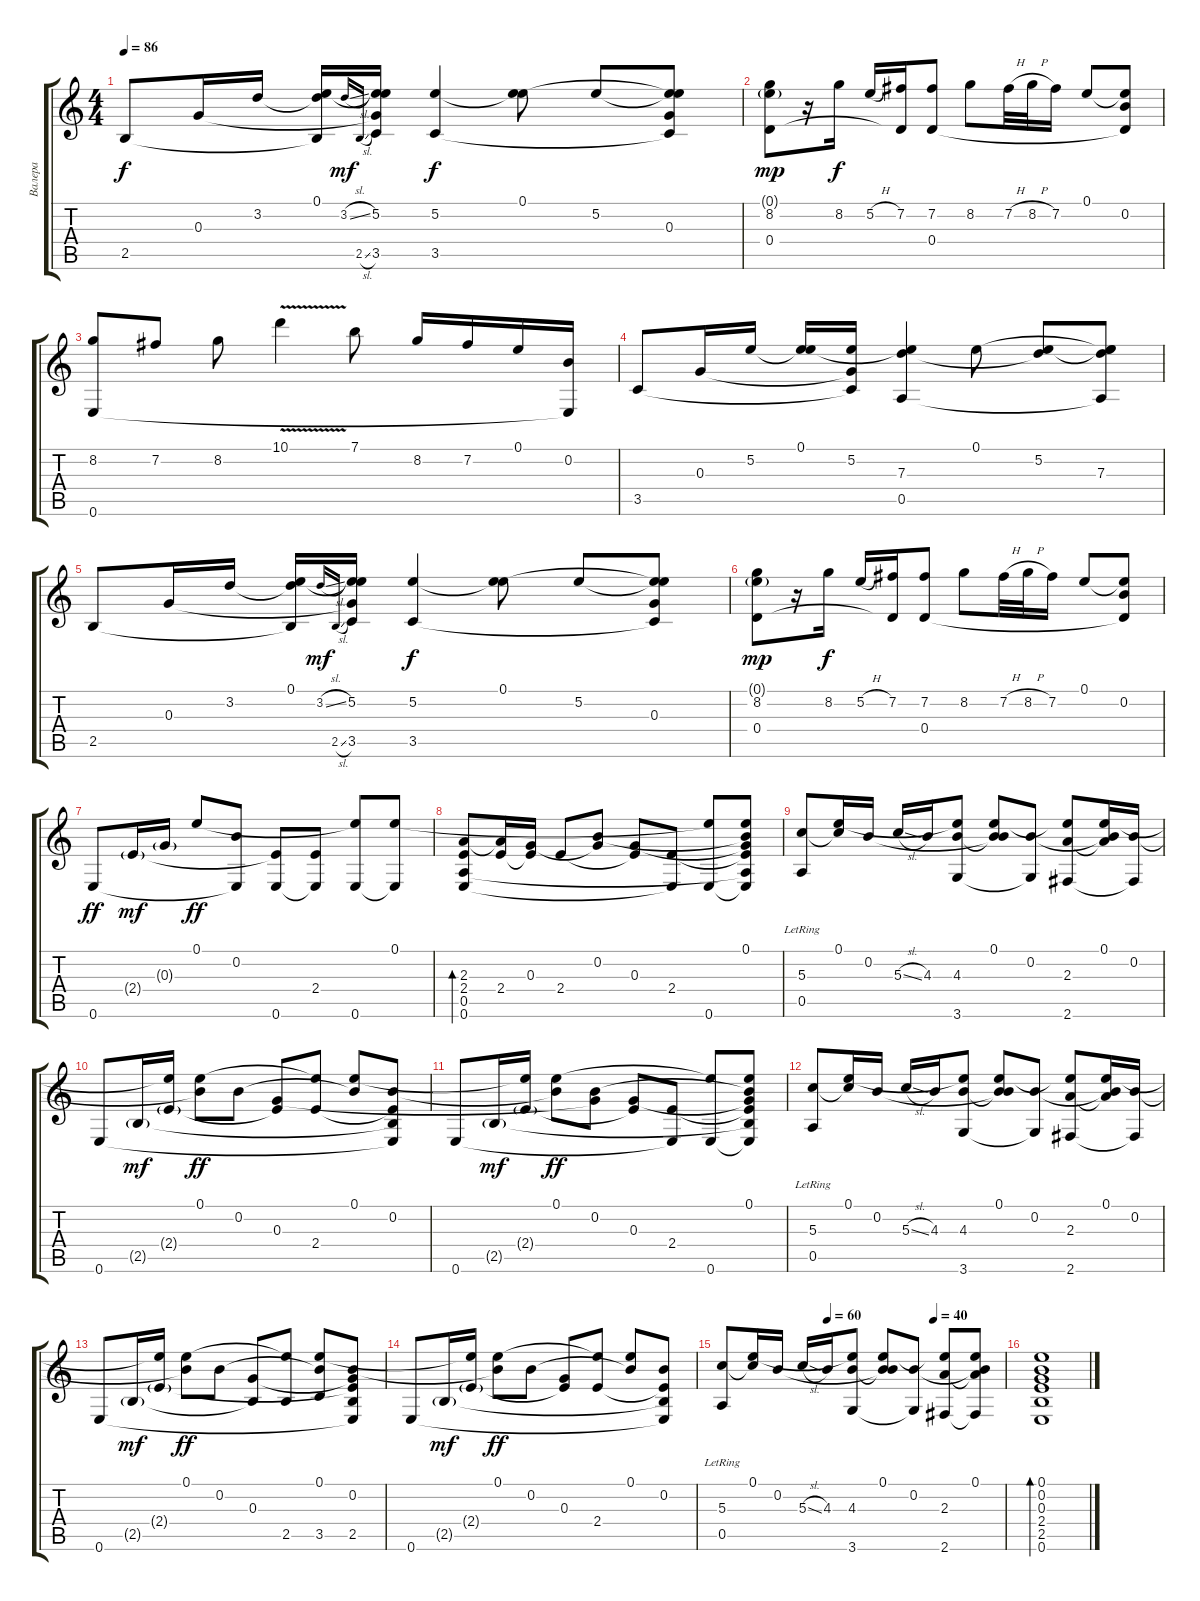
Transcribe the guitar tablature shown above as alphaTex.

\track ("Валера" "Валера") {instrument acousticguitarnylon}
\staff {score tabs}
\tuning (E4 B3 G3 D3 A2 E2) {hide}
\ts (4 4)
\tempo 86
\clef g2
\ks c
2.5.8{dy f} 0.3.16 3.2.16 (0.1 3.2{t} 2.5{t}).16 3.2{sl}.16{gr onbeat dy mf} 2.5{sl}.16{gr onbeat} (0.1{t} 5.2 0.3{t} 3.5).16 (5.2 3.5).4{dy f} (0.1 5.2{t}).8 5.2.8 (0.1{t} 5.2{t} 0.3 3.5{t}).8 |
(0.1{g} 8.2 0.4).8{dy mp} r.16 8.2.16{dy f} 5.2{h}.16 (7.2 0.4{t}).16 (7.2 0.4).8 8.2.8 7.2{h}.32 8.2{h}.32 7.2.16 0.1.8 (0.1{t} 0.2 0.4{t}).8 |
(8.2 0.6).8 7.2.8 8.2.8 10.1{v}.4 7.1.8 8.2.16 7.2.16 0.1.16 (0.2 0.6{t}).16 |
3.5.8 0.3.16 5.2.16 (0.1 5.2{t}).16 (5.2 0.3{t} 3.5{t}).16 (0.1{t} 7.3 0.5).4 0.1.8 (5.2 7.3{t}).8 (0.1{t} 5.2{t} 7.3 0.5{t}).8 |
2.5.8 0.3.16 3.2.16 (0.1 3.2{t} 2.5{t}).16 3.2{sl}.16{gr onbeat dy mf} 2.5{sl}.16{gr onbeat} (0.1{t} 5.2 0.3{t} 3.5).16 (5.2 3.5).4{dy f} (0.1 5.2{t}).8 5.2.8 (0.1{t} 5.2{t} 0.3 3.5{t}).8 |
(0.1{g} 8.2 0.4).8{dy mp} r.16 8.2.16{dy f} 5.2{h}.16 (7.2 0.4{t}).16 (7.2 0.4).8 8.2.8 7.2{h}.32 8.2{h}.32 7.2.16 0.1.8 (0.1{t} 0.2 0.4{t}).8 |
0.6.8{dy ff} 2.4{g}.16{dy mf} 0.3{g}.16 0.1.8{dy ff} (0.2 0.6{t}).8 (2.4{t} 0.6).8 (2.4 0.6{t}).8 (0.1{t} 0.6).8 (0.1 0.6{t}).8 |
(2.3 2.4 0.5 0.6).8{bd 60} (2.3{t} 2.4).16 (0.3 2.4{t}).16 2.4.8 (0.2 0.3{t}).8 (0.3 2.4{t}).8 (2.4 0.6{t}).8 (0.1{t} 0.6).8 (0.1 0.2{t} 0.3{t} 2.4{t} 0.5{t} 0.6{t}).8 |
(5.3 0.5{lr}).8 (0.1 5.3{t}).16 0.2.16 5.3{sl}.16 4.3.16 (0.1{t} 4.3 3.6).8 (0.1 0.2{t} 4.3{t}).8 (0.2 3.6{t}).8 (0.1{t} 2.3 2.6).8 (0.1 0.2{t} 2.3{t}).16 (0.2 2.6{t}).16 |
0.6.8 2.5{g}.16{dy mf} (0.1{t} 2.4{g}).16 (0.1 0.2{t}).8{dy ff} 0.2.8 (0.3 2.4{t}).8 (0.1{t} 2.4).8 (0.1 0.2{t}).8 (0.2 2.4{t} 2.5{t} 0.6{t}).8 |
0.6.8 2.5{g}.16{dy mf} (0.1{t} 2.4{g}).16 (0.1 0.2{t}).8{dy ff} (0.2 0.3{t}).8 (0.3 2.4{t}).8 (2.4 0.6{t}).8 (0.1{t} 0.6).8 (0.1 0.2{t} 0.3{t} 2.4{t} 2.5{t} 0.6{t}).8 |
(5.3 0.5{lr}).8 (0.1 5.3{t}).16 0.2.16 5.3{sl}.16 4.3.16 (0.1{t} 4.3 3.6).8 (0.1 0.2{t} 4.3{t}).8 (0.2 3.6{t}).8 (0.1{t} 2.3 2.6).8 (0.1 0.2{t} 2.3{t}).16 (0.2 2.6{t}).16 |
0.6.8 2.5{g}.16{dy mf} (0.1{t} 2.4{g}).16 (0.1 0.2{t}).8{dy ff} 0.2.8 (0.3 2.5{t}).8 (0.1{t} 2.5).8 (0.1 0.2{t} 3.5).8 (0.2 0.3{t} 2.4{t} 2.5 0.6{t}).8 |
0.6.8 2.5{g}.16{dy mf} (0.1{t} 2.4{g}).16 (0.1 0.2{t}).8{dy ff} 0.2.8 (0.3 2.4{t}).8 (0.1{t} 2.4).8 (0.1 0.2{t}).8 (0.2 2.4{t} 2.5{t} 0.6{t}).8 |
\tempo (60 0.375)
\tempo (40 0.75)
(5.3 0.5{lr}).8 (0.1 5.3{t}).16 0.2.16 5.3{sl}.16 4.3.16 (0.1{t} 4.3 3.6).8 (0.1 0.2{t} 4.3{t}).8 (0.2 3.6{t}).8 (0.1{t} 2.3 2.6).8 (0.1 0.2{t} 2.3{t} 2.6{t}).8 |
(0.1 0.2 0.3 2.4 2.5 0.6).1{bd 120}
